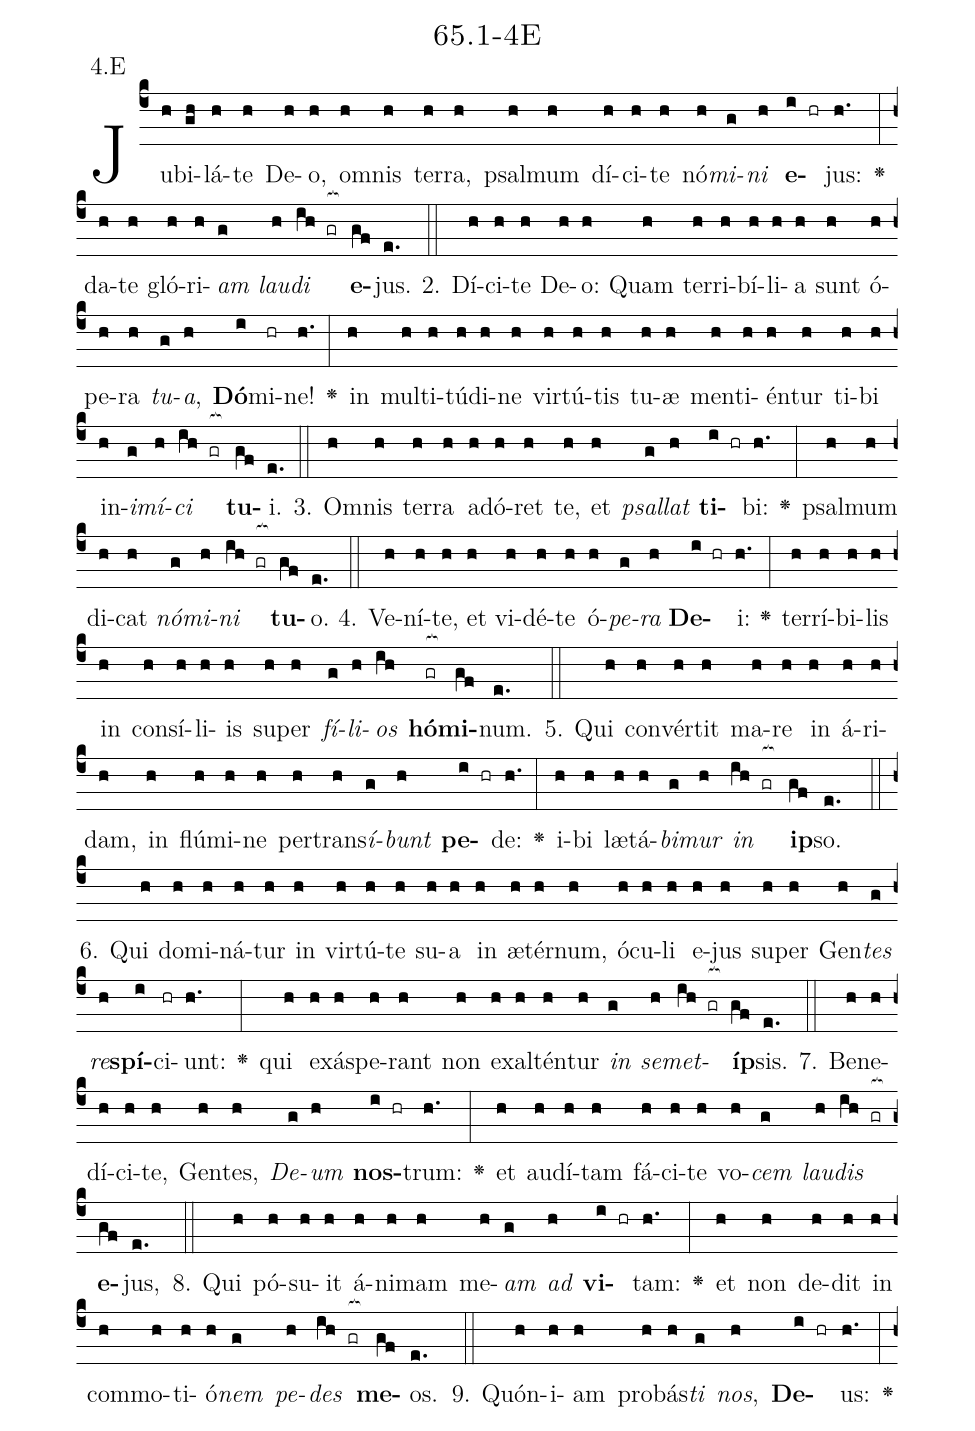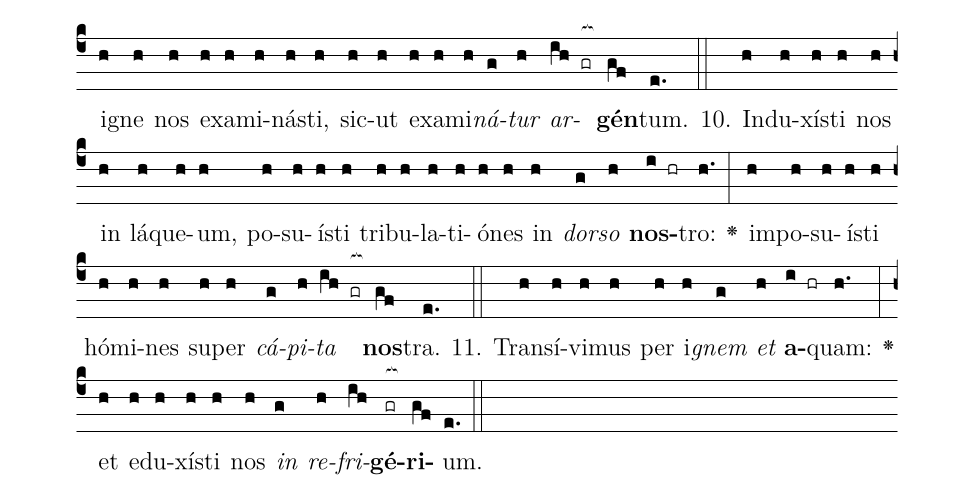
name: 65.1-4E;
annotation: 4.E;
%%
(c4)Ju(h)bi(gh)lá(h)te(h) De(h)o,(h) om(h)nis(h) ter(h)ra,(h) psal(h)mum(h) dí(h)ci(h)te(h) nó(h)<i>mi</i>(g)<i>ni</i>(h) <b>e</b>(i hr)jus:(h.) <v>\greheightstar</v>(:) da(h)te(h) gló(h)ri(h)<i>am</i>(g) <i>lau</i>(h)<i>di</i>(ih gr[ocb:1{]) <b>e</b>(gf[ocb:0}])jus.(e.) (::)
2. Dí(h)ci(h)te(h) De(h)o:(h) Quam(h) ter(h)ri(h)bí(h)li(h)a(h) sunt(h) ó(h)pe(h)ra(h) <i>tu</i>(g)<i>a</i>,(h) <b>Dó</b>(i)mi(hr)ne!(h.) <v>\greheightstar</v>(:) in(h) mul(h)ti(h)tú(h)di(h)ne(h) vir(h)tú(h)tis(h) tu(h)æ(h) men(h)ti(h)én(h)tur(h) ti(h)bi(h) in(h)<i>i</i>(g)<i>mí</i>(h)<i>ci</i>(ih gr[ocb:1{]) <b>tu</b>(gf[ocb:0}])i.(e.) (::)
3. Om(h)nis(h) ter(h)ra(h) ad(h)ó(h)ret(h) te,(h) et(h) <i>psal</i>(g)<i>lat</i>(h) <b>ti</b>(i hr)bi:(h.) <v>\greheightstar</v>(:) psal(h)mum(h) di(h)cat(h) <i>nó</i>(g)<i>mi</i>(h)<i>ni</i>(ih gr[ocb:1{]) <b>tu</b>(gf[ocb:0}])o.(e.) (::)
4. Ve(h)ní(h)te,(h) et(h) vi(h)dé(h)te(h) ó(h)<i>pe</i>(g)<i>ra</i>(h) <b>De</b>(i hr)i:(h.) <v>\greheightstar</v>(:) ter(h)rí(h)bi(h)lis(h) in(h) con(h)sí(h)li(h)is(h) su(h)per(h) <i>fí</i>(g)<i>li</i>(h)<i>os</i>(ih) <b>hó</b>(gr[ocb:1{])<b>mi</b>(gf[ocb:0}])num.(e.) (::)
5. Qui(h) con(h)vér(h)tit(h) ma(h)re(h) in(h) á(h)ri(h)dam,(h) in(h) flú(h)mi(h)ne(h) per(h)trans(h)<i>í</i>(g)<i>bunt</i>(h) <b>pe</b>(i hr)de:(h.) <v>\greheightstar</v>(:) i(h)bi(h) læ(h)tá(h)<i>bi</i>(g)<i>mur</i>(h) <i>in</i>(ih gr[ocb:1{]) <b>ip</b>(gf[ocb:0}])so.(e.) (::)
6. Qui(h) do(h)mi(h)ná(h)tur(h) in(h) vir(h)tú(h)te(h) su(h)a(h) in(h) æ(h)tér(h)num,(h) ó(h)cu(h)li(h) e(h)jus(h) su(h)per(h) Gen(h)<i>tes</i>(g) <i>re</i>(h)<b>spí</b>(i)ci(hr)unt:(h.) <v>\greheightstar</v>(:) qui(h) ex(h)ás(h)pe(h)rant(h) non(h) ex(h)al(h)tén(h)tur(h) <i>in</i>(g) <i>se</i>(h)<i>met</i>(ih gr[ocb:1{])<b>íp</b>(gf[ocb:0}])sis.(e.) (::)
7. Be(h)ne(h)dí(h)ci(h)te,(h) Gen(h)tes,(h) <i>De</i>(g)<i>um</i>(h) <b>nos</b>(i hr)trum:(h.) <v>\greheightstar</v>(:) et(h) au(h)dí(h)tam(h) fá(h)ci(h)te(h) vo(h)<i>cem</i>(g) <i>lau</i>(h)<i>dis</i>(ih gr[ocb:1{]) <b>e</b>(gf[ocb:0}])jus,(e.) (::)
8. Qui(h) pó(h)su(h)it(h) á(h)ni(h)mam(h) me(h)<i>am</i>(g) <i>ad</i>(h) <b>vi</b>(i hr)tam:(h.) <v>\greheightstar</v>(:) et(h) non(h) de(h)dit(h) in(h) com(h)mo(h)ti(h)ó(h)<i>nem</i>(g) <i>pe</i>(h)<i>des</i>(ih gr[ocb:1{]) <b>me</b>(gf[ocb:0}])os.(e.) (::)
9. Quón(h)i(h)am(h) pro(h)bás(h)<i>ti</i>(g) <i>nos</i>,(h) <b>De</b>(i hr)us:(h.) <v>\greheightstar</v>(:) i(h)gne(h) nos(h) ex(h)a(h)mi(h)nás(h)ti,(h) sic(h)ut(h) ex(h)a(h)mi(h)<i>ná</i>(g)<i>tur</i>(h) <i>ar</i>(ih gr[ocb:1{])<b>gén</b>(gf[ocb:0}])tum.(e.) (::)
10. In(h)du(h)xís(h)ti(h) nos(h) in(h) lá(h)que(h)um,(h) po(h)su(h)ís(h)ti(h) tri(h)bu(h)la(h)ti(h)ó(h)nes(h) in(h) <i>dor</i>(g)<i>so</i>(h) <b>nos</b>(i hr)tro:(h.) <v>\greheightstar</v>(:) im(h)po(h)su(h)ís(h)ti(h) hó(h)mi(h)nes(h) su(h)per(h) <i>cá</i>(g)<i>pi</i>(h)<i>ta</i>(ih gr[ocb:1{]) <b>nos</b>(gf[ocb:0}])tra.(e.) (::)
11. Trans(h)í(h)vi(h)mus(h) per(h) i(h)<i>gnem</i>(g) <i>et</i>(h) <b>a</b>(i hr)quam:(h.) <v>\greheightstar</v>(:) et(h) e(h)du(h)xís(h)ti(h) nos(h) <i>in</i>(g) <i>re</i>(h)<i>fri</i>(ih)<b>gé</b>(gr[ocb:1{])<b>ri</b>(gf[ocb:0}])um.(e.) (::)
